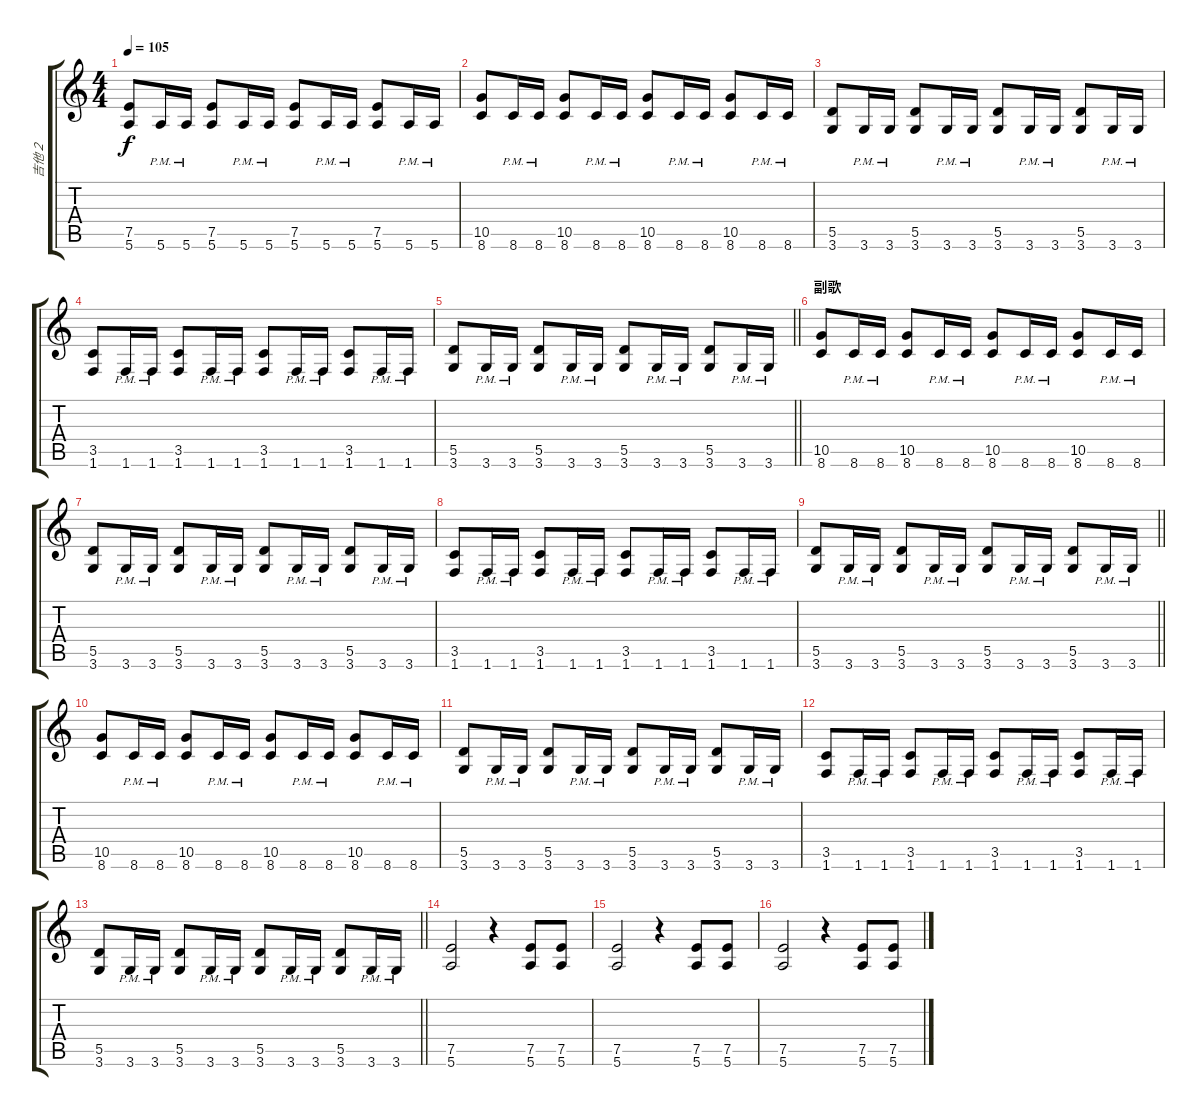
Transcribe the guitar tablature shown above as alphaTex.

\track ("吉他２" "吉他２") {instrument distortionguitar}
\staff {score tabs}
\tuning (E4 B3 G3 D3 A2 E2) {hide}
\ts (4 4)
\tempo 105
\clef g2
\ks c
(7.5 5.6).8{dy f} 5.6{pm}.16 5.6{pm}.16 (7.5 5.6).8 5.6{pm}.16 5.6{pm}.16 (7.5 5.6).8 5.6{pm}.16 5.6{pm}.16 (7.5 5.6).8 5.6{pm}.16 5.6{pm}.16 |
(10.5 8.6).8 8.6{pm}.16 8.6{pm}.16 (10.5 8.6).8 8.6{pm}.16 8.6{pm}.16 (10.5 8.6).8 8.6{pm}.16 8.6{pm}.16 (10.5 8.6).8 8.6{pm}.16 8.6{pm}.16 |
(5.5 3.6).8 3.6{pm}.16 3.6{pm}.16 (5.5 3.6).8 3.6{pm}.16 3.6{pm}.16 (5.5 3.6).8 3.6{pm}.16 3.6{pm}.16 (5.5 3.6).8 3.6{pm}.16 3.6{pm}.16 |
(3.5 1.6).8 1.6{pm}.16 1.6{pm}.16 (3.5 1.6).8 1.6{pm}.16 1.6{pm}.16 (3.5 1.6).8 1.6{pm}.16 1.6{pm}.16 (3.5 1.6).8 1.6{pm}.16 1.6{pm}.16 |
\barLineRight lightlight
(5.5 3.6).8 3.6{pm}.16 3.6{pm}.16 (5.5 3.6).8 3.6{pm}.16 3.6{pm}.16 (5.5 3.6).8 3.6{pm}.16 3.6{pm}.16 (5.5 3.6).8 3.6{pm}.16 3.6{pm}.16 |
\section ("" "副歌")
(10.5 8.6).8 8.6{pm}.16 8.6{pm}.16 (10.5 8.6).8 8.6{pm}.16 8.6{pm}.16 (10.5 8.6).8 8.6{pm}.16 8.6{pm}.16 (10.5 8.6).8 8.6{pm}.16 8.6{pm}.16 |
(5.5 3.6).8 3.6{pm}.16 3.6{pm}.16 (5.5 3.6).8 3.6{pm}.16 3.6{pm}.16 (5.5 3.6).8 3.6{pm}.16 3.6{pm}.16 (5.5 3.6).8 3.6{pm}.16 3.6{pm}.16 |
(3.5 1.6).8 1.6{pm}.16 1.6{pm}.16 (3.5 1.6).8 1.6{pm}.16 1.6{pm}.16 (3.5 1.6).8 1.6{pm}.16 1.6{pm}.16 (3.5 1.6).8 1.6{pm}.16 1.6{pm}.16 |
\barLineRight lightlight
(5.5 3.6).8 3.6{pm}.16 3.6{pm}.16 (5.5 3.6).8 3.6{pm}.16 3.6{pm}.16 (5.5 3.6).8 3.6{pm}.16 3.6{pm}.16 (5.5 3.6).8 3.6{pm}.16 3.6{pm}.16 |
(10.5 8.6).8 8.6{pm}.16 8.6{pm}.16 (10.5 8.6).8 8.6{pm}.16 8.6{pm}.16 (10.5 8.6).8 8.6{pm}.16 8.6{pm}.16 (10.5 8.6).8 8.6{pm}.16 8.6{pm}.16 |
(5.5 3.6).8 3.6{pm}.16 3.6{pm}.16 (5.5 3.6).8 3.6{pm}.16 3.6{pm}.16 (5.5 3.6).8 3.6{pm}.16 3.6{pm}.16 (5.5 3.6).8 3.6{pm}.16 3.6{pm}.16 |
(3.5 1.6).8 1.6{pm}.16 1.6{pm}.16 (3.5 1.6).8 1.6{pm}.16 1.6{pm}.16 (3.5 1.6).8 1.6{pm}.16 1.6{pm}.16 (3.5 1.6).8 1.6{pm}.16 1.6{pm}.16 |
\barLineRight lightlight
(5.5 3.6).8 3.6{pm}.16 3.6{pm}.16 (5.5 3.6).8 3.6{pm}.16 3.6{pm}.16 (5.5 3.6).8 3.6{pm}.16 3.6{pm}.16 (5.5 3.6).8 3.6{pm}.16 3.6{pm}.16 |
(7.5 5.6).2 r.4 (7.5 5.6).8 (7.5 5.6).8 |
(7.5 5.6).2 r.4 (7.5 5.6).8 (7.5 5.6).8 |
(7.5 5.6).2 r.4 (7.5 5.6).8 (7.5 5.6).8
